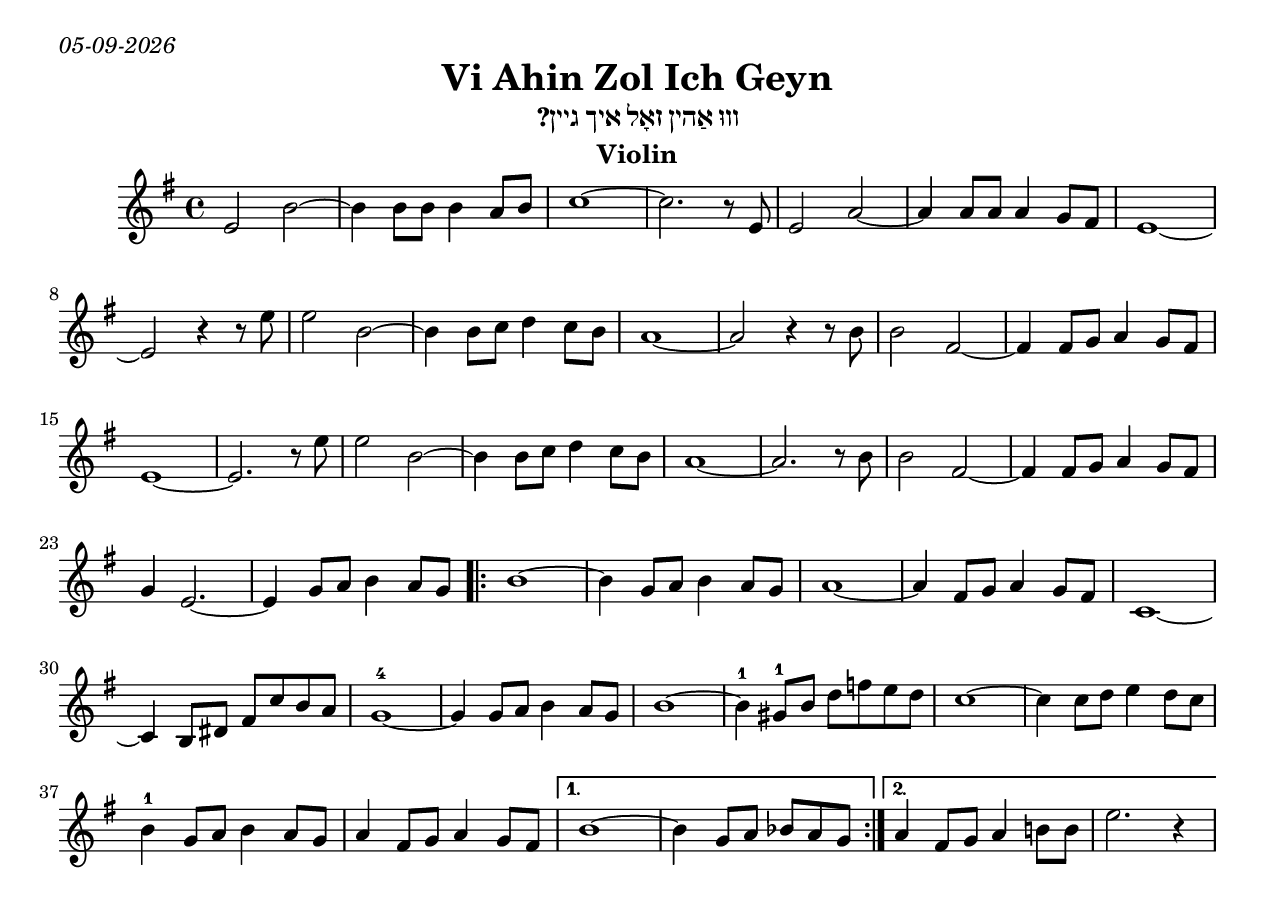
\version "2.20.0"
\include "english.ly"
\paper{
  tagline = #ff
  print-all-headers = ##t
  #(set-paper-size "letter")
}
date = #(strftime "%d-%m-%Y" (localtime (current-time)))

\markup{ \italic{ \date }  }

%\markup{ Got something to say? }

global = {
  \clef treble
  \key e \minor
  \time 4/4
  \set Score.markFormatter = #format-mark-box-alphabet
}

%#################################### Melody ########################
melody = \relative c'' {
  \global
  %\partial 4 g4    %lead in notes

   e,2 b'~
   b4 b8 b b4 a8 b
   c1~
   c2. r8 e,8|

   e2 a2~
   a4 a8 a a4 g8 fs
   e1~
   e2 r4 r8 e'8

   e2 b2~
   b4 b8 c d4 c8 b
   a1~
   a2 r4 r8 b8b2 fs2~
   fs4 fs8 g a4 g8 fs
   e1~
   e2. r8 e'
   e2 b2~
   b4 b8 c d4 c8 b
   a1~
   a2. r8 b
   b2 fs~
   fs4 fs8 g a4 g8 fs
   g4  e2.~
   e4 g8 a b4 a8 g


  \repeat volta 2{

    b1~
    b4g8 a b4 a8 g|
    a1~
    a4 fs8 g a4 g8 fs|

   c1 ~
   c4 b8 ds fs c' b a
   g1-4~
   g4 g8a b4 a8 g

   b1~
   b4-1 gs8-1 b d f e d
   c1~
   c4 c8 d e4 d8 c

   b4 -1 g8 a b4 a8 g|
   a4 fs8 g a4 g8 fs
  }
  \alternative {
    { b1~
    b4 g8 a bf a8 g
    }
    { a4 fs8 g a4 b8 b
    e2. r4}
  }

}
%################################# Lyrics #####################
%\addlyrics{ \set stanza = #"1. " }
%################################# Chords #######################
harmonies = \chordmode {

}

\score {
  % transpose score below
  %\transpose c d
  <<
    \new ChordNames {
      \set chordChanges = ##f
      \harmonies
    }
    \new Staff   \melody
  >>
  \header{
    title= "Vi Ahin Zol Ich Geyn"
    subtitle="װוּ אַהין זאָל איך גײן?"
    composer= ""

    instrument = "Violin"
    arranger= ""
  }
  \midi{\tempo 4 = 120}
  \layout{indent = 1.0\cm}
}
%{
% more verses:
\markup{}
\markup {
  \font-size #2
  \fill-line {
    \hspace #0.1 % distance from left margin
    \column {
      \line { "1."
\column {
 ""
}
      }
      \hspace #0.2 % vertical distance between verses
      \line { "2."
\column {
""
}
      }
    }
    \hspace #0.1  % horiz. distance between columns
    \column {
      \line { "3."
\column {
 ""
}
      }
      \hspace #0.2 % distance between verses
      \line { "4."
\column {
""
}
      }
    }
    \hspace #0.1 % distance to right margin
  }
}

%}